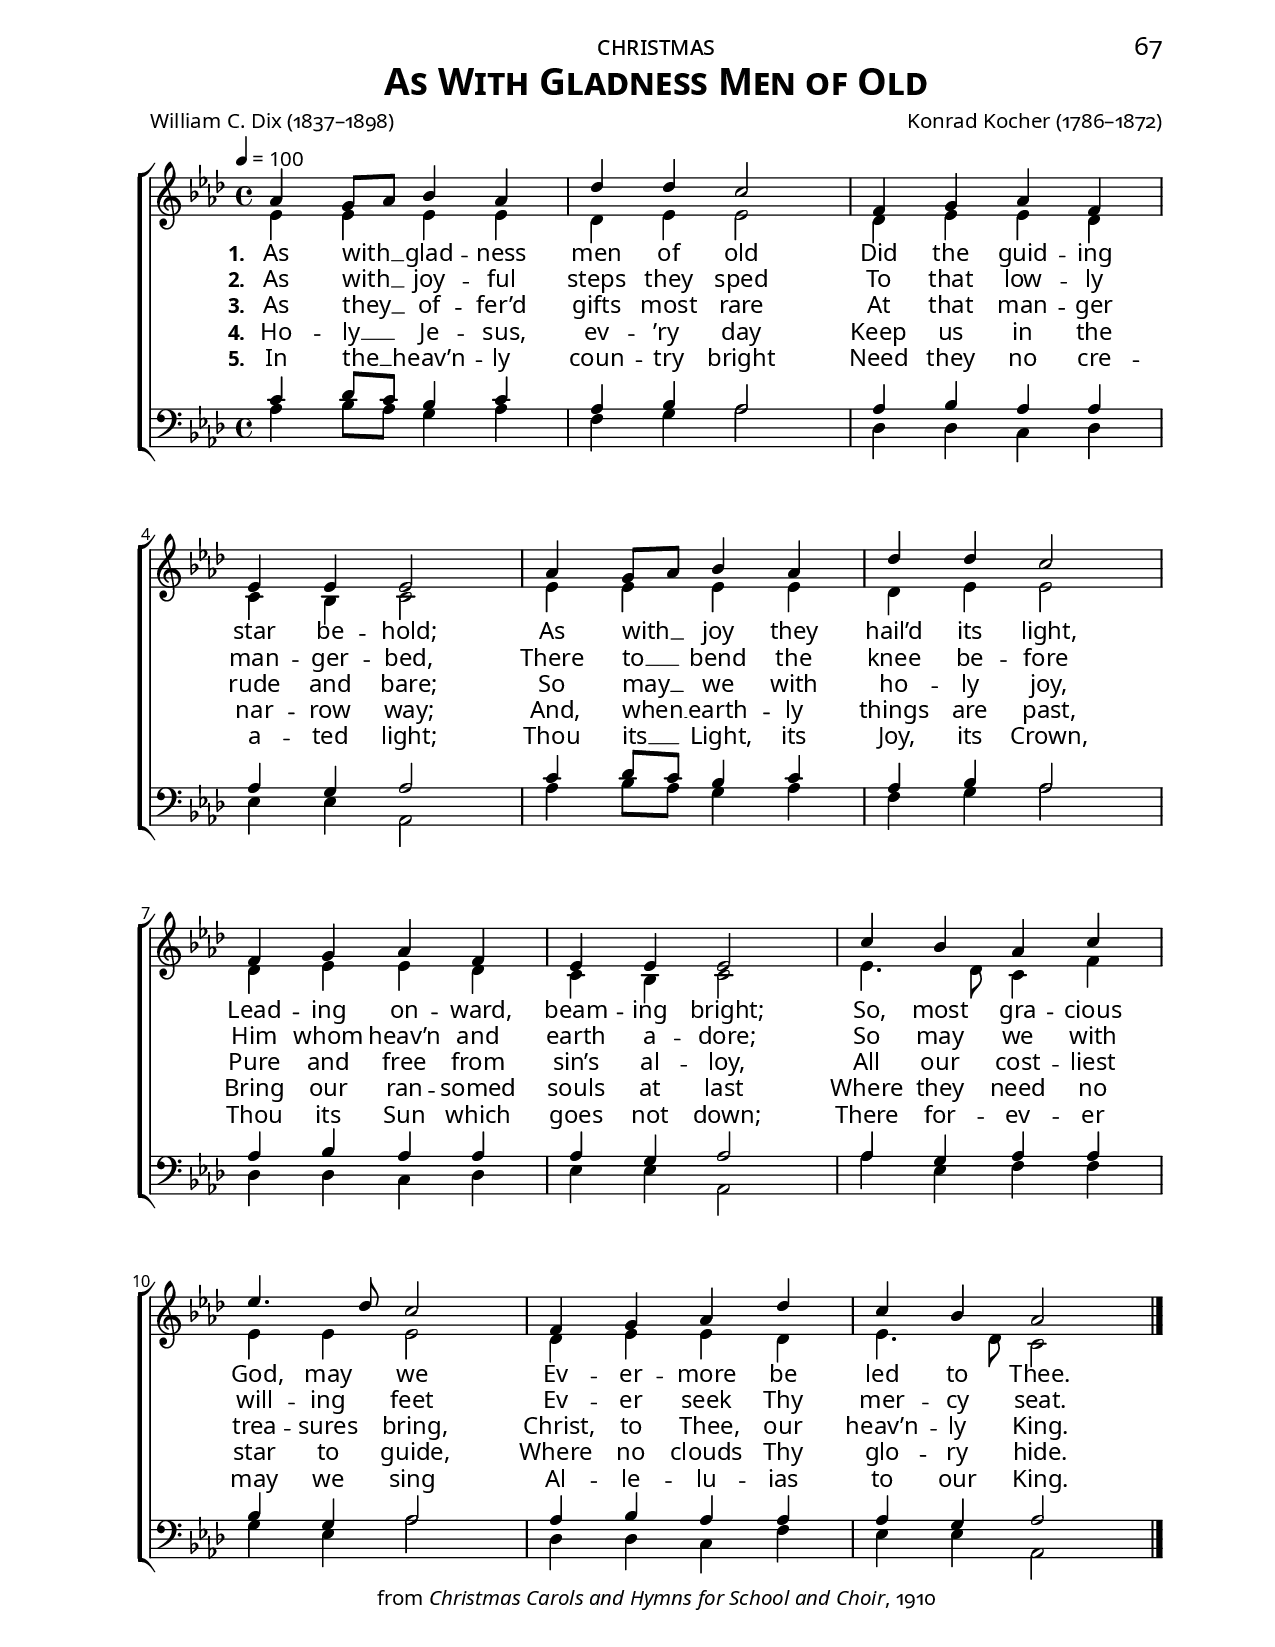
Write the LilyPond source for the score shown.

\version "2.14.2"
\include "util.ly"
\header {
  title = \markup{\override #'(font-name . "Garamond Premier Pro Semibold"){ \abs-fontsize #18 \smallCapsOldStyle"As With Gladness Men of Old"}}
  poet = \markup\oldStyleNum"William C. Dix (1837–1898)"
  composer = \markup\oldStyleNum"Konrad Kocher (1786–1872)"
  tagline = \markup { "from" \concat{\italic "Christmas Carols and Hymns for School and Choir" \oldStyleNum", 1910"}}
}
\paper {
  paper-height = 11\in
  paper-width = 8.5\in
  indent = 0\in
  %system-system-spacing = #'((basic-distance . 10) (padding . 0))
  ragged-last-bottom = ##f
  ragged-bottom = ##f
  two-sided = ##t
  inner-margin = 1\in
  outer-margin = 0.75\in
  top-margin = 0.26\in
  bottom-margin = 0.25\in
  first-page-number = #067
  print-first-page-number = ##t
  headerLine = \markup{\override #'(font-name . "Garamond Premier Pro") \smallCapsOldStyle"christmas"}
  oddHeaderMarkup = \markup\fill-line{
     \override #'(font-name . "Garamond Premier Pro")\abs-fontsize #12.5
     \combine 
        \fill-line{"" \on-the-fly #print-page-number-check-first
        \oldStylePageNum""
        }
        \fill-line{\headerLine}
  }
  evenHeaderMarkup = \markup {
     \override #'(font-name . "Garamond Premier Pro")\abs-fontsize #12.5
     \combine
        \on-the-fly #print-page-number-check-first
        \oldStylePageNum""
        \fill-line{\headerLine}
  }
}
#(set-global-staff-size 18) \paper{ #(define fonts (make-pango-font-tree "Garamond Premier Pro" "Garamond Premier Pro" "Garamond Premier Pro" (/ 18 20))) }
global = {
  \key aes \major
  \time 4/4
  \autoBeamOff
  \override DynamicLineSpanner #'staff-padding = #0.0
  \override DynamicLineSpanner #'Y-extent = #'(-1 . 1)
}

sopMusic = \relative c'' {
  \tempo 4 = 100
  aes4 g8[ aes] bes4 aes |
  des des c2 |
  f,4 g aes f | \break
  
  ees4 ees ees2 |
  aes4 g8[ aes] bes4 aes |
  des des c2 | \break
  
  f,4 g aes f |
  ees ees ees2 |
  c'4 bes aes c | \break
  
  ees4. des8 c2 |
  f,4 g aes des |
  c bes aes2 \bar "|."
}
sopWords = \lyricmode {
  
}

altoMusic = \relative c' {
  ees4 ees ees ees |
  des ees ees2 |
  des4 ees ees des |
  
  c bes c2 |
  ees4 ees ees ees |
  des ees ees2 |
  
  des4 ees ees des |
  c bes c2 |
  ees4. des8 c4 f |
  
  ees ees ees2 |
  des4 ees ees des |
  ees4. des8 c2 \bar "|."
}
altoWords = \lyricmode {
  \dropLyricsIX
  \set stanza = #"1. "
  As with __ glad -- ness men of old
  Did the guid -- ing star be -- hold;
  As with __ joy they hail’d its light,
  Lead -- ing on -- ward, beam -- ing bright;
  So, most gra -- cious God, may we
  Ev -- er -- more be led to Thee.
}
altoWordsII = \lyricmode {
  \dropLyricsIX
%\markup\italic
  \set stanza = #"2. "
  As with __ joy -- ful steps they sped
  To that low -- ly man -- ger -- bed,
  There to __ bend the knee be -- fore
  Him whom heav’n and earth a -- dore;
  So may we with will -- ing feet
  Ev -- er seek Thy mer -- cy seat.
}
altoWordsIII = \lyricmode {
  \dropLyricsIX
  \set stanza = #"3. "
  As they __ of -- fer’d gifts most rare
  At that man -- ger rude and bare;
  So may __ we with ho -- ly joy,
  Pure and free from sin’s al -- loy,
  All our cost -- liest trea -- sures bring,
  Christ, to Thee, our heav’n -- ly King.
}
altoWordsIV = \lyricmode {
  \dropLyricsIX
  \set stanza = #"4. "
  Ho -- ly __ Je -- sus, ev -- ’ry day
  Keep us in the nar -- row way;
  And, when __ earth -- ly things are past,
  Bring our ran -- somed souls at last
  Where they need no star to guide,
  Where no clouds Thy glo -- ry hide.
}
altoWordsV = \lyricmode {
  \dropLyricsIX
  \set stanza = #"5. "
  In the __ heav’n -- ly coun -- try bright
  Need they no cre -- a -- ted light;
  Thou its __ Light, its Joy, its Crown,
  Thou its Sun which goes not down;
  There for -- ev -- er may we sing
  Al -- le -- lu -- ias to our King.
}
altoWordsVI = \lyricmode {
}
tenorMusic = \relative c' {
  c4 des8[ c] bes4 c |
  aes bes aes2 |
  aes4 bes aes aes |
  
  aes g aes2 |
  c4 des8[ c] bes4 c |
  aes bes aes2 |
  
  aes4 bes aes aes |
  aes g aes2 |
  aes4 g aes aes |
  
  bes g aes2 |
  aes4 bes aes aes |
  aes g aes2 \bar "|."
}
tenorWords = \lyricmode {

}

bassMusic = \relative c' {
  aes4 bes8[ aes] g4 aes |
  f g aes2 |
  des,4 des c des |
  
  ees ees aes,2 |
  aes'4 bes8[ aes] g4 aes |
  f g aes2 |
  
  des,4 des c des |
  ees ees aes,2 |
  aes'4 ees f f |
  
  g ees aes2 |
  des,4 des c f |
  ees ees aes,2 \bar "|."
}
bassWords = \lyricmode {

}

\score {
  <<
   \new ChoirStaff <<
%    \new Lyrics = sopranos \with { \override VerticalAxisGroup #'nonstaff-relatedstaff-spacing = #'((basic-distance . 1)) }
    \new Staff = women <<
      \new Voice = "sopranos" { \voiceOne << \global \sopMusic >> }
      \new Voice = "altos" { \voiceTwo << \global \altoMusic >> }
    >>
    \new Lyrics \with { alignAboveContext = #"women" \override VerticalAxisGroup #'nonstaff-relatedstaff-spacing = #'((basic-distance . 1))} \lyricsto "sopranos" \sopWords
   \new Staff = men <<
      \clef bass
      \new Voice = "tenors" { \voiceOne << \global \tenorMusic >> }
      \new Voice = "basses" { \voiceTwo << \global \bassMusic >> }
    >>
    \new Lyrics = "altosVI"  \with { alignBelowContext = #"women" } \lyricsto "tenors" \altoWordsVI
    \new Lyrics = "altosV"  \with { alignBelowContext = #"women" } \lyricsto "tenors" \altoWordsV
    \new Lyrics = "altosIV"  \with { alignBelowContext = #"women" } \lyricsto "tenors" \altoWordsIV
    \new Lyrics = "altosIII"  \with { alignBelowContext = #"women" } \lyricsto "tenors" \altoWordsIII
    \new Lyrics = "altosII"  \with { alignBelowContext = #"women" } \lyricsto "tenors" \altoWordsII
    \new Lyrics = "altos"  \with { alignBelowContext = #"women" \override VerticalAxisGroup #'nonstaff-relatedstaff-spacing = #'((padding . -0.7)) } \lyricsto "tenors" \altoWords
    \new Lyrics \with { alignAboveContext = #"men" \override VerticalAxisGroup #'nonstaff-relatedstaff-spacing = #'((basic-distance . 1)) } \lyricsto "tenors" \tenorWords
    \new Lyrics \with { alignBelowContext = #"men" \override VerticalAxisGroup #'nonstaff-relatedstaff-spacing = #'((basic-distance . 1)) } \lyricsto "basses" \bassWords
  >>
%    \new PianoStaff << \new Staff { \new Voice { \pianoRH } } \new Staff { \clef "bass" \pianoLH } >>
  >>
  \layout {
  \context {
    \Lyrics
    \override LyricText #'font-size = #1.3
  }
    \context {
      \Score
      %\override SpacingSpanner #'base-shortest-duration = #(ly:make-moment 1 8)
      %\override SpacingSpanner #'common-shortest-duration = #(ly:make-moment 1 4)
    }
    \context {
      % Remove all empty staves
      % \Staff \RemoveEmptyStaves \override VerticalAxisGroup #'remove-first = ##t
    }
    \context {
      \Lyrics
      \override LyricText #'X-offset = #center-on-word
    }
  }
}

